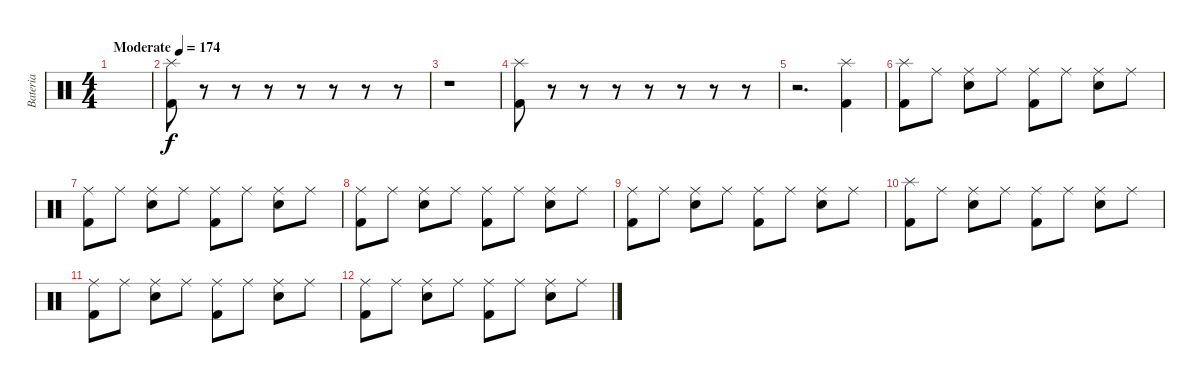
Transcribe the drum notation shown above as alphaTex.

\track ("Bateria" "Bateria") {instrument percussion}
\staff {score}
\articulation defaults
\ts (4 4)
\tempo (174 "Moderate")
\clef neutral
\ks c
|
("Splash (hit)" "Kick (hit) 2").8 r.8 r.8 r.8 r.8 r.8 r.8 r.8 |
r.1 |
("Splash (hit)" "Kick (hit) 2").8 r.8 r.8 r.8 r.8 r.8 r.8 r.8 |
r.2{d} ("Splash (hit)" "Kick (hit) 2").4 |
("Splash (hit)" "Kick (hit) 2").8 "Ride (middle)".8 ("Ride (middle)" "Snare (hit) 2").8 "Ride (middle)".8 ("Ride (middle)" "Kick (hit) 2").8 "Ride (middle)".8 ("Ride (middle)" "Snare (hit) 2").8 "Ride (middle)".8 |
("Ride (middle)" "Kick (hit) 2").8 "Ride (middle)".8 ("Ride (middle)" "Snare (hit) 2").8 "Ride (middle)".8 ("Ride (middle)" "Kick (hit) 2").8 "Ride (middle)".8 ("Ride (middle)" "Snare (hit) 2").8 "Ride (middle)".8 |
("Ride (middle)" "Kick (hit) 2").8 "Ride (middle)".8 ("Ride (middle)" "Snare (hit) 2").8 "Ride (middle)".8 ("Ride (middle)" "Kick (hit) 2").8 "Ride (middle)".8 ("Ride (middle)" "Snare (hit) 2").8 "Ride (middle)".8 |
("Ride (middle)" "Kick (hit) 2").8 "Ride (middle)".8 ("Ride (middle)" "Snare (hit) 2").8 "Ride (middle)".8 ("Ride (middle)" "Kick (hit) 2").8 "Ride (middle)".8 ("Ride (middle)" "Snare (hit) 2").8 "Ride (middle)".8 |
("Splash (hit)" "Kick (hit) 2").8 "Ride (middle)".8 ("Ride (middle)" "Snare (hit) 2").8 "Ride (middle)".8 ("Ride (middle)" "Kick (hit) 2").8 "Ride (middle)".8 ("Ride (middle)" "Snare (hit) 2").8 "Ride (middle)".8 |
("Ride (middle)" "Kick (hit) 2").8 "Ride (middle)".8 ("Ride (middle)" "Snare (hit) 2").8 "Ride (middle)".8 ("Ride (middle)" "Kick (hit) 2").8 "Ride (middle)".8 ("Ride (middle)" "Snare (hit) 2").8 "Ride (middle)".8 |
("Ride (middle)" "Kick (hit) 2").8 "Ride (middle)".8 ("Ride (middle)" "Snare (hit) 2").8 "Ride (middle)".8 ("Ride (middle)" "Kick (hit) 2").8 "Ride (middle)".8 ("Ride (middle)" "Snare (hit) 2").8 "Ride (middle)".8
